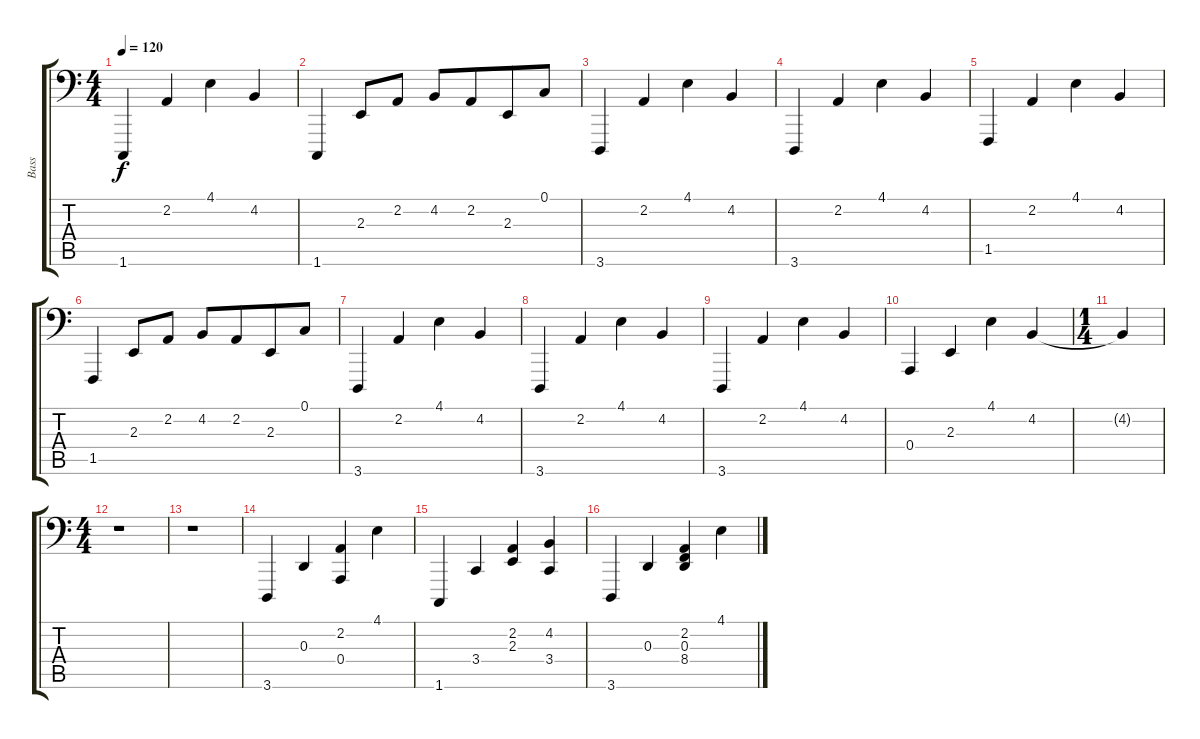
\track ("Bass" "Bass") {instrument acousticgrandpiano}
\staff {score tabs}
\tuning (C3 G2 D2 A1 E1 B0) {hide}
\ts (4 4)
\tempo 120
\clef f4
\ks c
1.6.4{dy f} 2.2.4 4.1.4 4.2.4 |
1.6.4 2.3.8 2.2.8 4.2.8 2.2.8{beam merge} 2.3.8 0.1.8 |
3.6.4 2.2.4 4.1.4 4.2.4 |
3.6.4 2.2.4 4.1.4 4.2.4 |
1.5.4 2.2.4 4.1.4 4.2.4 |
1.5.4 2.3.8 2.2.8 4.2.8 2.2.8{beam merge} 2.3.8 0.1.8 |
3.6.4 2.2.4 4.1.4 4.2.4 |
3.6.4 2.2.4 4.1.4 4.2.4 |
3.6.4 2.2.4 4.1.4 4.2.4 |
0.4.4 2.3.4 4.1.4 4.2.4 |
\ts (1 4)
4.2{t}.4 |
\ts (4 4)
r.1 |
r.1 |
3.6.4 0.3.4 (2.2 0.4).4 4.1.4 |
1.6.4 3.4.4 (2.2 2.3).4 (4.2 3.4).4 |
3.6.4 0.3.4 (2.2 0.3 8.4).4 4.1.4
